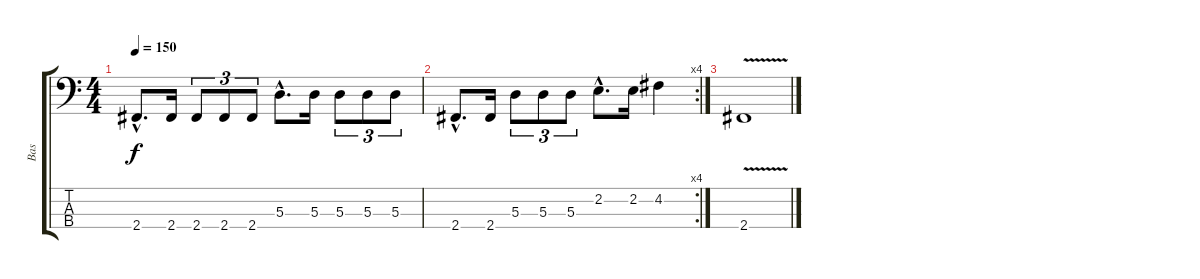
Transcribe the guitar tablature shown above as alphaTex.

\track ("Bas" "Bas") {instrument electricbasspick}
\staff {score tabs}
\tuning (G2 D2 A1 E1) {hide}
\ts (4 4)
\tempo 150
\clef f4
\ks c
2.4{hac}.8{d dy f} 2.4.16 2.4.8{tu (3 2)} 2.4.8{tu (3 2)} 2.4.8{tu (3 2)} 5.3{hac}.8{d} 5.3.16 5.3.8{tu (3 2)} 5.3.8{tu (3 2)} 5.3.8{tu (3 2)} |
\rc 4
2.4{hac}.8{d} 2.4.16 5.3.8{tu (3 2)} 5.3.8{tu (3 2)} 5.3.8{tu (3 2)} 2.2{hac}.8{d} 2.2.16 4.2.4 |
2.4{v}.1
